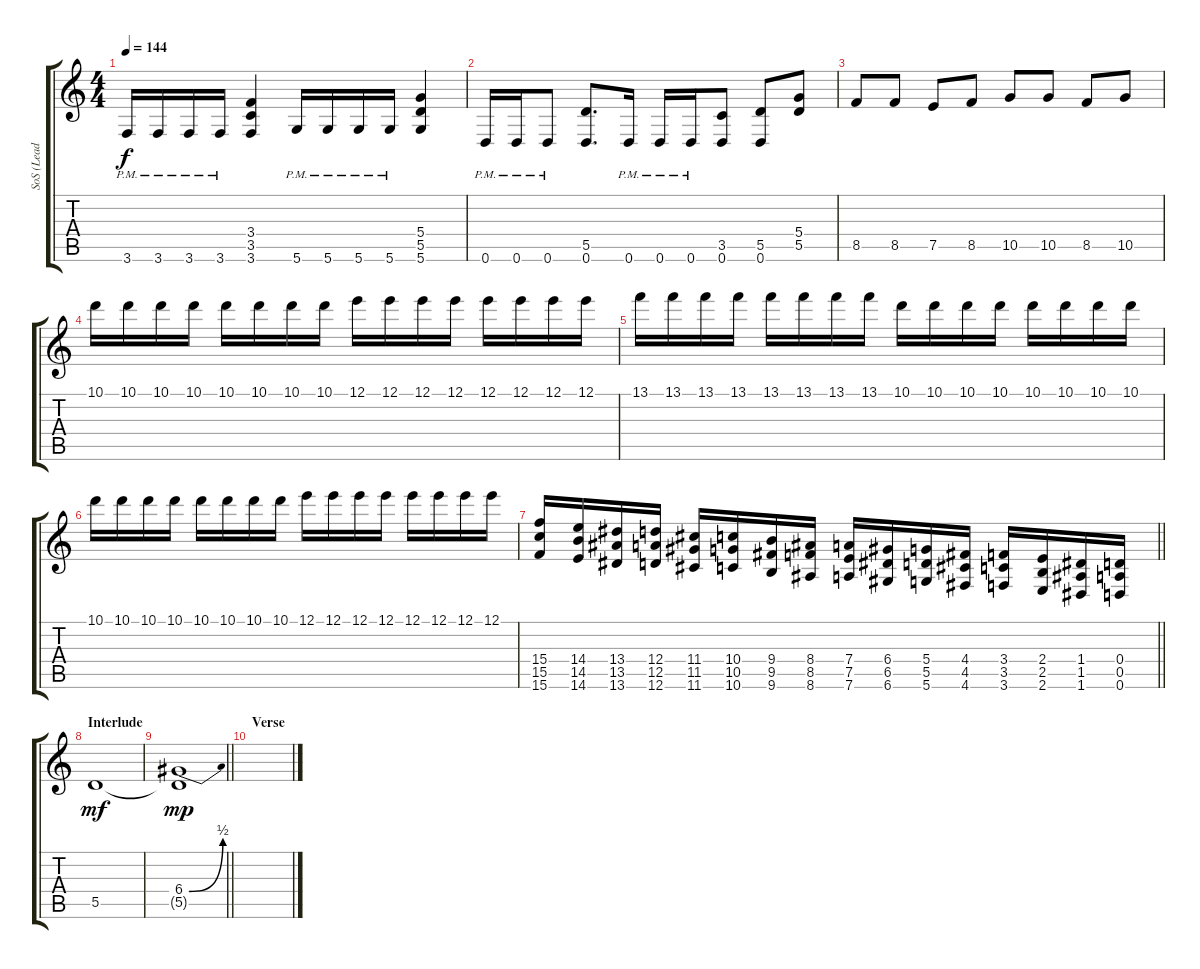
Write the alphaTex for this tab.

\track ("SoS (Lead Dist Guitar)" "SoS (Lead ") {instrument distortionguitar}
\staff {score tabs}
\tuning (E4 B3 G3 D3 A2 D2) {hide}
\ts (4 4)
\tempo 144
\clef g2
\ks c
3.6{pm}.16{dy f} 3.6{pm}.16 3.6{pm}.16 3.6{pm}.16 (3.4 3.5 3.6).4 5.6{pm}.16 5.6{pm}.16 5.6{pm}.16 5.6{pm}.16 (5.4 5.5 5.6).4 |
0.6{pm}.16 0.6{pm}.16 0.6{pm}.8 (5.5 0.6).8{d} 0.6{pm}.16 0.6{pm}.16 0.6{pm}.16 (3.5 0.6).8 (5.5 0.6).8 (5.4 5.5).8 |
8.5.8 8.5.8 7.5.8 8.5.8 10.5.8 10.5.8 8.5.8 10.5.8 |
10.1.16 10.1.16 10.1.16 10.1.16 10.1.16 10.1.16 10.1.16 10.1.16 12.1.16 12.1.16 12.1.16 12.1.16 12.1.16 12.1.16 12.1.16 12.1.16 |
13.1.16 13.1.16 13.1.16 13.1.16 13.1.16 13.1.16 13.1.16 13.1.16 10.1.16 10.1.16 10.1.16 10.1.16 10.1.16 10.1.16 10.1.16 10.1.16 |
10.1.16 10.1.16 10.1.16 10.1.16 10.1.16 10.1.16 10.1.16 10.1.16 12.1.16 12.1.16 12.1.16 12.1.16 12.1.16 12.1.16 12.1.16 12.1.16 |
\barLineRight lightlight
(15.4 15.5 15.6).16{volume 15 instrument guitarfretnoise} (14.4 14.5 14.6).16 (13.4 13.5 13.6).16 (12.4 12.5 12.6).16 (11.4 11.5 11.6).16 (10.4 10.5 10.6).16 (9.4 9.5 9.6).16 (8.4 8.5 8.6).16 (7.4 7.5 7.6).16 (6.4 6.5 6.6).16 (5.4 5.5 5.6).16 (4.4 4.5 4.6).16 (3.4 3.5 3.6).16 (2.4 2.5 2.6).16 (1.4 1.5 1.6).16 (0.4 0.5 0.6).16 |
\section ("" "Interlude")
5.5.1{dy mf instrument distortionguitar} |
\barLineRight lightlight
(6.4{be (bend 0 0 60 2)} 5.5{t}).1{dy mp} |
\section ("" "Verse")
